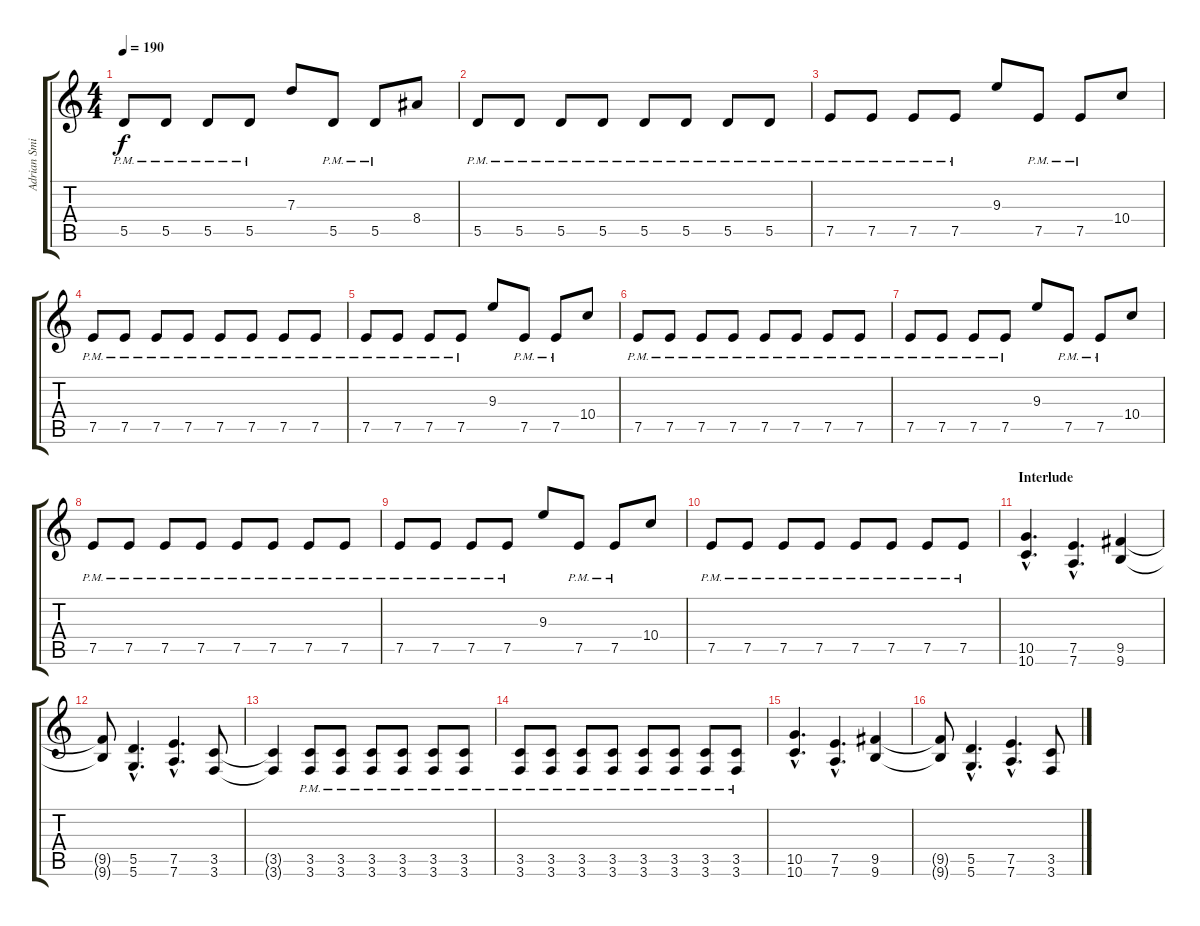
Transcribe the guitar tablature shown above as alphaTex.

\track ("Adrian Smith" "Adrian Smi") {instrument distortionguitar}
\staff {score tabs}
\tuning (E4 B3 G3 D3 A2 D2) {hide}
\ts (4 4)
\tempo 190
\clef g2
\ks c
5.5{pm}.8{dy f} 5.5{pm}.8 5.5{pm}.8 5.5{pm}.8 7.3.8 5.5{pm}.8 5.5{pm}.8 8.4.8 |
5.5{pm}.8 5.5{pm}.8 5.5{pm}.8 5.5{pm}.8 5.5{pm}.8 5.5{pm}.8 5.5{pm}.8 5.5{pm}.8 |
7.5{pm}.8 7.5{pm}.8 7.5{pm}.8 7.5{pm}.8 9.3.8 7.5{pm}.8 7.5{pm}.8 10.4.8 |
7.5{pm}.8 7.5{pm}.8 7.5{pm}.8 7.5{pm}.8 7.5{pm}.8 7.5{pm}.8 7.5{pm}.8 7.5{pm}.8 |
7.5{pm}.8 7.5{pm}.8 7.5{pm}.8 7.5{pm}.8 9.3.8 7.5{pm}.8 7.5{pm}.8 10.4.8 |
7.5{pm}.8 7.5{pm}.8 7.5{pm}.8 7.5{pm}.8 7.5{pm}.8 7.5{pm}.8 7.5{pm}.8 7.5{pm}.8 |
7.5{pm}.8 7.5{pm}.8 7.5{pm}.8 7.5{pm}.8 9.3.8 7.5{pm}.8 7.5{pm}.8 10.4.8 |
7.5{pm}.8 7.5{pm}.8 7.5{pm}.8 7.5{pm}.8 7.5{pm}.8 7.5{pm}.8 7.5{pm}.8 7.5{pm}.8 |
7.5{pm}.8 7.5{pm}.8 7.5{pm}.8 7.5{pm}.8 9.3.8 7.5{pm}.8 7.5{pm}.8 10.4.8 |
7.5{pm}.8 7.5{pm}.8 7.5{pm}.8 7.5{pm}.8 7.5{pm}.8 7.5{pm}.8 7.5{pm}.8 7.5{pm}.8 |
\section ("" "Interlude")
(10.5{hac} 10.6{hac}).4{d} (7.5{hac} 7.6{hac}).4{d} (9.5 9.6).4 |
(9.5{t} 9.6{t}).8 (5.5{hac} 5.6{hac}).4{d} (7.5{hac} 7.6{hac}).4{d} (3.5 3.6).8 |
(3.5{t} 3.6{t}).4 (3.5{pm} 3.6{pm}).8 (3.5{pm} 3.6{pm}).8 (3.5{pm} 3.6{pm}).8 (3.5{pm} 3.6{pm}).8 (3.5{pm} 3.6{pm}).8 (3.5{pm} 3.6{pm}).8 |
(3.5{pm} 3.6{pm}).8 (3.5{pm} 3.6{pm}).8 (3.5{pm} 3.6{pm}).8 (3.5{pm} 3.6{pm}).8 (3.5{pm} 3.6{pm}).8 (3.5{pm} 3.6{pm}).8 (3.5{pm} 3.6{pm}).8 (3.5{pm} 3.6{pm}).8 |
(10.5{hac} 10.6{hac}).4{d} (7.5{hac} 7.6{hac}).4{d} (9.5 9.6).4 |
(9.5{t} 9.6{t}).8 (5.5{hac} 5.6{hac}).4{d} (7.5{hac} 7.6{hac}).4{d} (3.5 3.6).8
